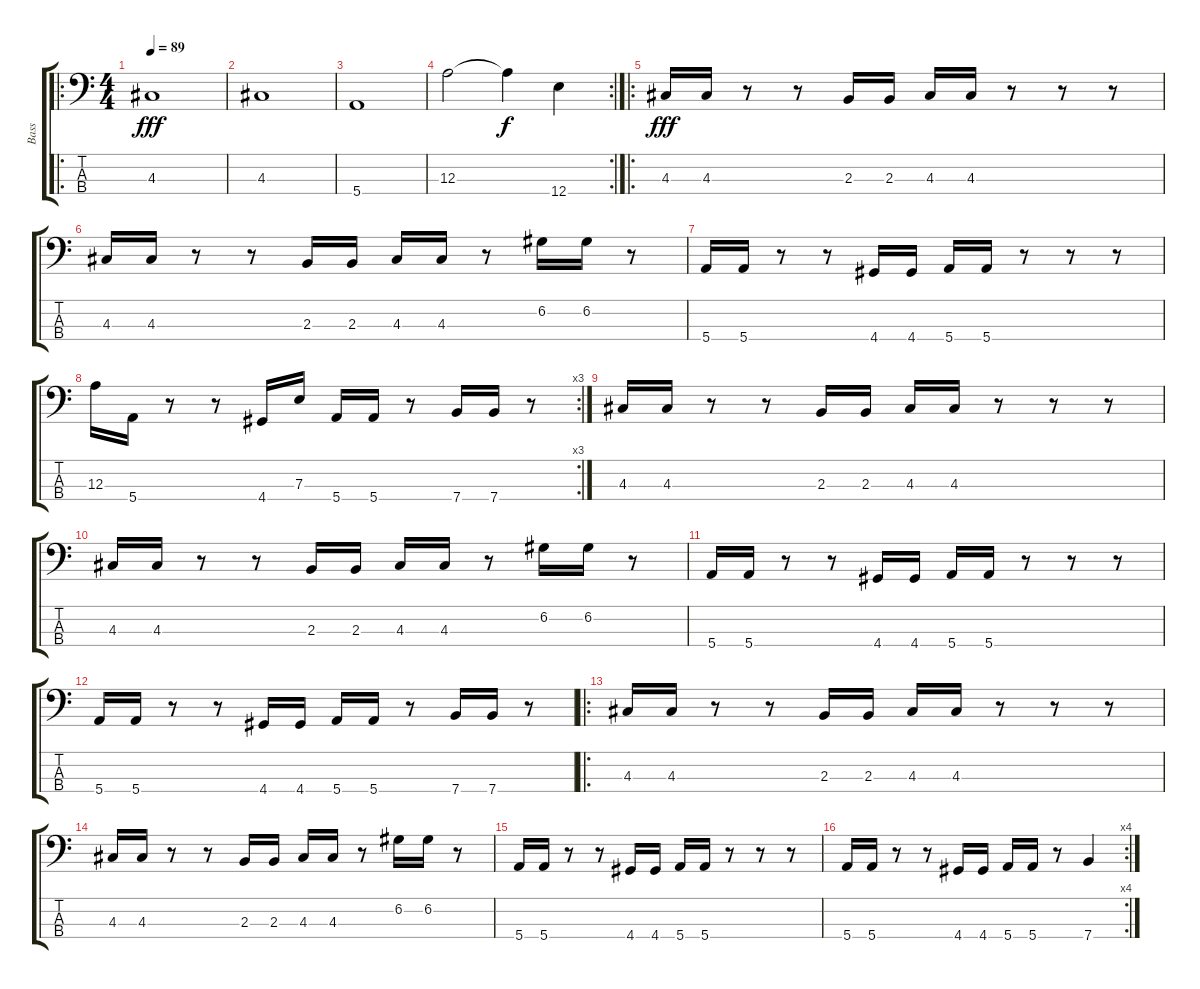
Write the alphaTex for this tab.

\track ("Bass" "Bass") {instrument fretlessbass}
\staff {score tabs}
\tuning (G2 D2 A1 E1) {hide}
\ro
\ts (4 4)
\tempo 89
\clef f4
\ks c
4.3.1{dy fff instrument fretlessbass} |
4.3.1 |
5.4.1 |
\rc 2
12.3.2 12.3{t}.4{dy f} 12.4.4 |
\ro
4.3.16{dy fff} 4.3.16 r.8 r.8 2.3.16 2.3.16 4.3.16 4.3.16 r.8 r.8 r.8 |
4.3.16 4.3.16 r.8 r.8 2.3.16 2.3.16 4.3.16 4.3.16 r.8 6.2.16 6.2.16 r.8 |
5.4.16 5.4.16 r.8 r.8 4.4.16 4.4.16 5.4.16 5.4.16 r.8 r.8 r.8 |
\rc 3
12.3.16 5.4.16 r.8 r.8 4.4.16 7.3.16 5.4.16 5.4.16 r.8 7.4.16 7.4.16 r.8 |
4.3.16 4.3.16 r.8 r.8 2.3.16 2.3.16 4.3.16 4.3.16 r.8 r.8 r.8 |
4.3.16 4.3.16 r.8 r.8 2.3.16 2.3.16 4.3.16 4.3.16 r.8 6.2.16 6.2.16 r.8 |
5.4.16 5.4.16 r.8 r.8 4.4.16 4.4.16 5.4.16 5.4.16 r.8 r.8 r.8 |
5.4.16 5.4.16 r.8 r.8 4.4.16 4.4.16 5.4.16 5.4.16 r.8 7.4.16 7.4.16 r.8 |
\ro
4.3.16 4.3.16 r.8 r.8 2.3.16 2.3.16 4.3.16 4.3.16 r.8 r.8 r.8 |
4.3.16 4.3.16 r.8 r.8 2.3.16 2.3.16 4.3.16 4.3.16 r.8 6.2.16 6.2.16 r.8 |
5.4.16 5.4.16 r.8 r.8 4.4.16 4.4.16 5.4.16 5.4.16 r.8 r.8 r.8 |
\rc 4
5.4.16 5.4.16 r.8 r.8 4.4.16 4.4.16 5.4.16 5.4.16 r.8 7.4.4
